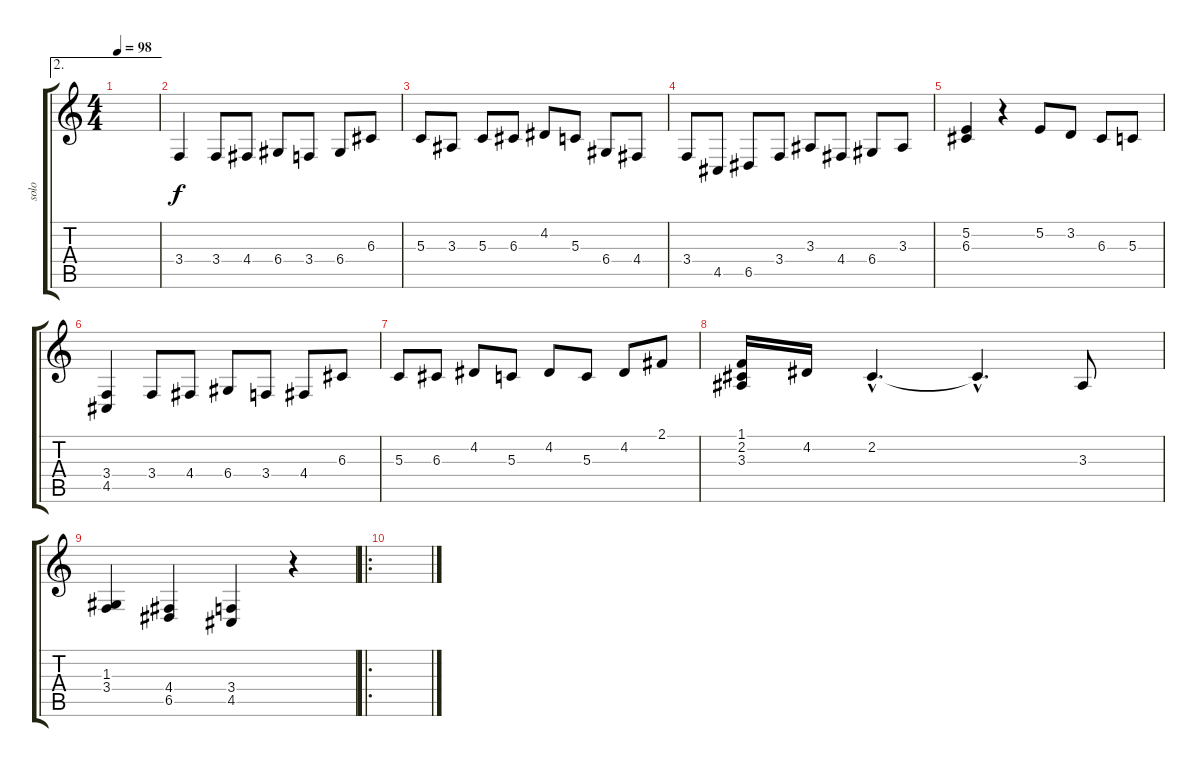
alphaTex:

\track ("solo" "solo") {instrument violin}
\staff {score tabs}
\tuning (E4 B3 G3 D3 A2 E2) {hide}
\ae 2
\ts (4 4)
\tempo 98
\clef g2
\ks c
|
3.4.4 3.4.8 4.4.8 6.4.8 3.4.8 6.4.8 6.3.8 |
5.3.8 3.3.8 5.3.8 6.3.8 4.2.8 5.3.8 6.4.8 4.4.8 |
3.4.8 4.5.8 6.5.8 3.4.8 3.3.8 4.4.8 6.4.8 3.3.8 |
(5.2 6.3).4 r.4 5.2.8 3.2.8 6.3.8 5.3.8 |
(3.4 4.5).4 3.4.8 4.4.8 6.4.8 3.4.8 4.4.8 6.3.8 |
5.3.8 6.3.8 4.2.8 5.3.8 4.2.8 5.3.8 4.2.8 2.1.8 |
(1.1 2.2 3.3).16 4.2.16 2.2{hac}.4{d} 2.2{hac t}.4{d} 3.3.8 |
(1.3 3.4).4 (4.4 6.5).4 (3.4 4.5).4 r.4 |
\ro
